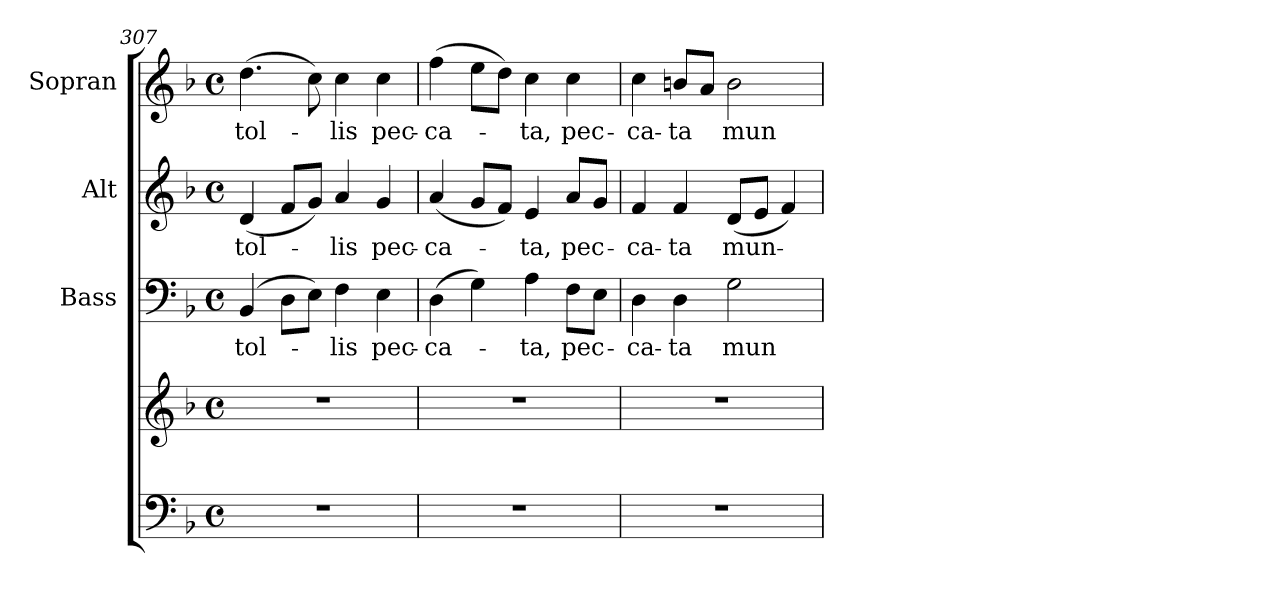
**kern	**kern	**kern	**text	**kern	**text	**kern	**text
*part4	*part4	*part3	*part3	*part2	*part2	*part1	*part1
*staff5	*staff4	*staff3	*staff3	*staff2	*staff2	*staff1	*staff1
*	*	*I"Bass	*	*I"Alt	*	*I"Sopran	*
*	*	*I'B.	*	*I'A.	*	*I'S.	*
!!LO:PB:g=z
*clefF4	*clefG2	*clefF4	*	*clefG2	*	*clefG2	*
*k[b-]	*k[b-]	*k[b-]	*	*k[b-]	*	*k[b-]	*
*F:	*F:	*F:	*	*F:	*	*F:	*
*M4/4	*M4/4	*M4/4	*	*M4/4	*	*M4/4	*
*met(c)	*met(c)	*met(c)	*	*met(c)	*	*met(c)	*
=307	=307	=307	=307	=307	=307	=307	=307
!	!	!	!LO:LY:b	!	!LO:LY:b	!	!LO:LY:b
1r	1r	(4BB-/	tol-	(<4d/	tol-	(>4.dd\	tol-
.	.	8D\L	.	8f/L	.	.	.
.	.	8E\J)	.	8g/J)	.	8cc\)	.
!	!	!	!LO:LY:b	!	!LO:LY:b	!	!LO:LY:b
.	.	4F\	-lis	4a/	-lis	4cc\	-lis
!	!	!	!LO:LY:b	!	!LO:LY:b	!	!LO:LY:b
.	.	4E\	pec-	4g/	pec-	4cc\	pec-
=308	=308	=308	=308	=308	=308	=308	=308
!	!	!	!LO:LY:b	!	!LO:LY:b	!	!LO:LY:b
1r	1r	(>4D\	-ca-	(<4a/	-ca-	(>4ff\	-ca-
.	.	4G\)	.	8g/L	.	8ee\L	.
.	.	.	.	8f/J)	.	8dd\J)	.
!	!	!	!LO:LY:b	!	!LO:LY:b	!	!LO:LY:b
.	.	4A\	-ta,	4e/	-ta,	4cc\	-ta,
!	!	!	!LO:LY:b	!	!LO:LY:b	!	!LO:LY:b
.	.	8F\L	pec-	8a/L	pec-	4cc\	pec-
.	.	8E\J	.	8g/J	.	.	.
=309	=309	=309	=309	=309	=309	=309	=309
!	!	!	!LO:LY:b	!	!LO:LY:b	!	!LO:LY:b
1r	1r	4D\	-ca-	4f/	-ca-	4cc\	-ca-
!	!	!	!LO:LY:b	!	!LO:LY:b	!	!LO:LY:b
.	.	4D\	-ta	4f/	-ta	8bn/L	-ta
.	.	.	.	.	.	8a/J	.
!	!	!	!LO:LY:b	!	!LO:LY:b	!	!LO:LY:b
.	.	2G\	mun-	(<8d/L	mun-	2b\	mun-
.	.	.	.	8e/J	.	.	.
.	.	.	.	4f/)	.	.	.
=	=	=	=	=	=	=	=
*-	*-	*-	*-	*-	*-	*-	*-
